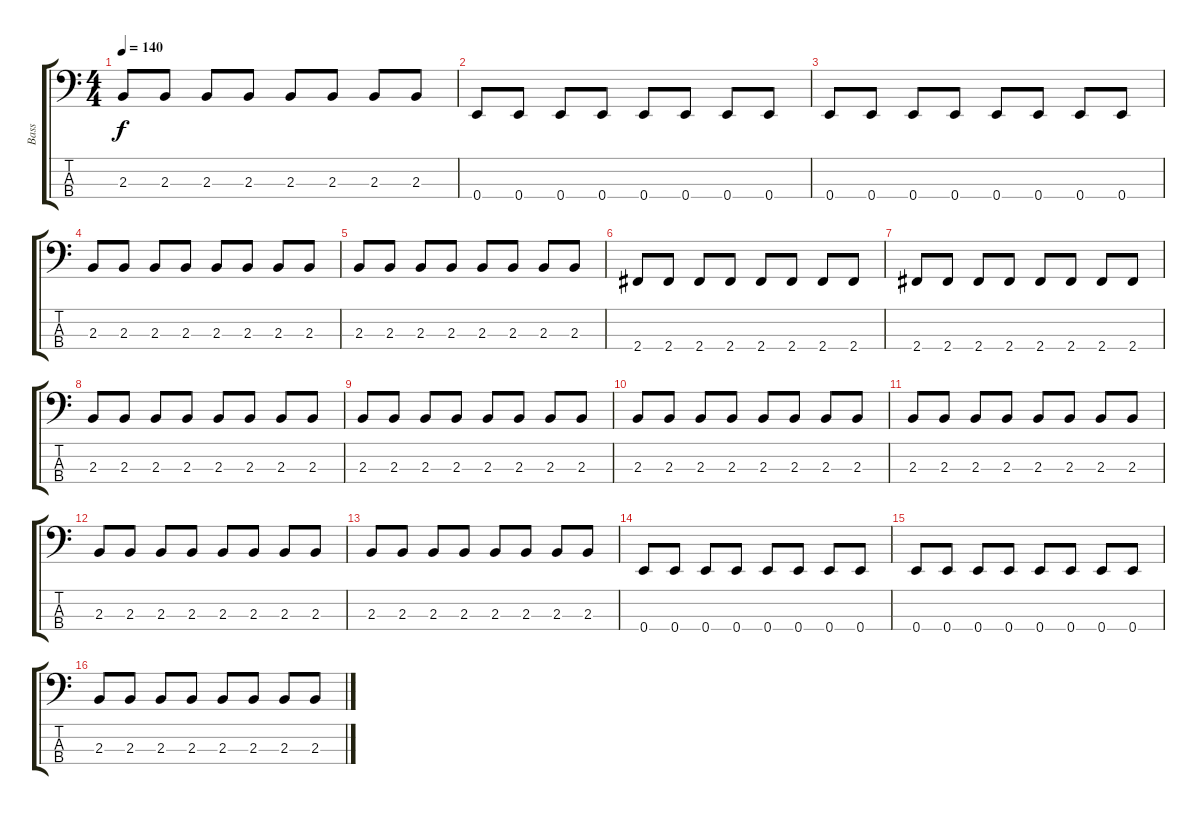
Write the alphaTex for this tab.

\track ("Bass" "Bass") {instrument electricbassfinger}
\staff {score tabs}
\tuning (G2 D2 A1 E1) {hide}
\ts (4 4)
\tempo 140
\clef f4
\ks c
2.3.8{dy f} 2.3.8 2.3.8 2.3.8 2.3.8 2.3.8 2.3.8 2.3.8 |
0.4.8 0.4.8 0.4.8 0.4.8 0.4.8 0.4.8 0.4.8 0.4.8 |
0.4.8 0.4.8 0.4.8 0.4.8 0.4.8 0.4.8 0.4.8 0.4.8 |
2.3.8 2.3.8 2.3.8 2.3.8 2.3.8 2.3.8 2.3.8 2.3.8 |
2.3.8 2.3.8 2.3.8 2.3.8 2.3.8 2.3.8 2.3.8 2.3.8 |
2.4.8 2.4.8 2.4.8 2.4.8 2.4.8 2.4.8 2.4.8 2.4.8 |
2.4.8 2.4.8 2.4.8 2.4.8 2.4.8 2.4.8 2.4.8 2.4.8 |
2.3.8 2.3.8 2.3.8 2.3.8 2.3.8 2.3.8 2.3.8 2.3.8 |
2.3.8 2.3.8 2.3.8 2.3.8 2.3.8 2.3.8 2.3.8 2.3.8 |
2.3.8 2.3.8 2.3.8 2.3.8 2.3.8 2.3.8 2.3.8 2.3.8 |
2.3.8 2.3.8 2.3.8 2.3.8 2.3.8 2.3.8 2.3.8 2.3.8 |
2.3.8 2.3.8 2.3.8 2.3.8 2.3.8 2.3.8 2.3.8 2.3.8 |
2.3.8 2.3.8 2.3.8 2.3.8 2.3.8 2.3.8 2.3.8 2.3.8 |
0.4.8 0.4.8 0.4.8 0.4.8 0.4.8 0.4.8 0.4.8 0.4.8 |
0.4.8 0.4.8 0.4.8 0.4.8 0.4.8 0.4.8 0.4.8 0.4.8 |
2.3.8 2.3.8 2.3.8 2.3.8 2.3.8 2.3.8 2.3.8 2.3.8
